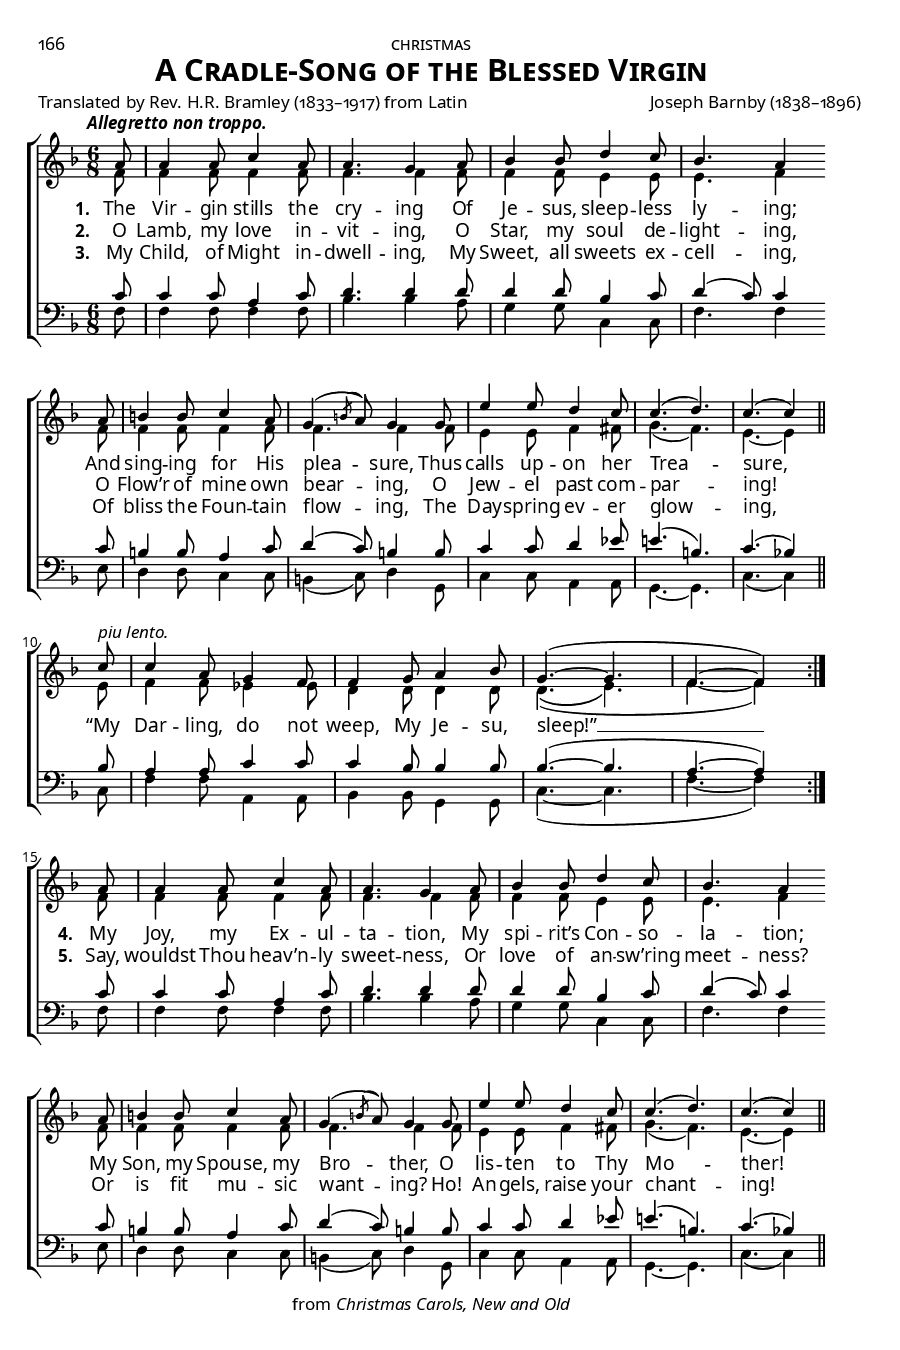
\version "2.14.2"
\include "util.ly"
\header {
  title = \markup{\override #'(font-name . "Garamond Premier Pro Semibold"){ \abs-fontsize #15 \smallCapsOldStyle"A Cradle-Song of the Blessed Virgin"}}
  poet = \markup\oldStyleNum"Translated by Rev. H.R. Bramley (1833–1917) from Latin"
  composer = \markup\oldStyleNum"Joseph Barnby (1838–1896)"
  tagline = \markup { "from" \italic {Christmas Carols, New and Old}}
}
\paper {
  %print-all-headers = ##f
  paper-height = 9\in
  paper-width = 6\in
  indent = 0\in
  %system-system-spacing = #'((basic-distance . 10) (padding . 0))
  system-system-spacing =
    #'((basic-distance . 0)
       (minimum-distance . 0)
       (padding . -5)
       (stretchability . 100))
  ragged-last-bottom = ##f
  ragged-bottom = ##f
  two-sided = ##t
  inner-margin = 0.5\in
  outer-margin = 0.25\in
  top-margin = 0.25\in
  bottom-margin = 0.25\in
  first-page-number = #166
  print-first-page-number = ##t
  headerLine = \markup{\override #'(font-name . "Garamond Premier Pro") \smallCapsOldStyle"christmas"}
  oddHeaderMarkup = \markup\fill-line{
     \override #'(font-name . "Garamond Premier Pro")\abs-fontsize #8.5
     \combine 
        \fill-line{"" \on-the-fly #print-page-number-check-first
        \oldStylePageNum""
        }
        \fill-line{\headerLine}
  }
  evenHeaderMarkup = \markup {
     \override #'(font-name . "Garamond Premier Pro")\abs-fontsize #8.5
     \combine
        \on-the-fly #print-page-number-check-first
        \oldStylePageNum""
        \fill-line{\headerLine}
  }
}
#(set-global-staff-size 15) \paper{ #(define fonts (make-pango-font-tree "GoudyOlSt BT" "Garamond Premier Pro" "Garamond Premier Pro" (/ 15 20))) }
global = {
  \key f \major
  \time 6/8
  \autoBeamOff
}

sopMusic = \relative c' {
  \tempo \markup\italic"Allegretto non troppo."
  \partial 8 a'8 |
  a4 a8 c4 a8 |
  a4. g4 a8 |
  bes4 bes8 d4 c8 |
  
  bes4. a4 \bar""\break a8 |
  b4 b8 c4 a8 |
  g4( \acciaccatura b8 a8) g4 g8 |
  
  e'4 e8 d4 c8 |
  c4.( d) |
  \partial 8*5 c( c4) \bar "||" \break
  \partial 8 c8^\markup\italic"piu lento." |
  
  c4 a8 g4 f8 |
  f4 g8 a4 bes8 |
  g4.(~ g |
  \partial 8*5 f~ f4) \bar ":|" \break
  
  
  
  \partial 8 a8 |
  a4 a8 c4 a8 |
  a4. g4 a8 |
  bes4 bes8 d4 c8 |
  
  bes4. a4 \bar"" \break a8 |
  b4 b8 c4 a8 |
  g4( \acciaccatura b8 a8) g4 g8 |
  
  e'4 e8 d4 c8 |
  c4.( d) |
  \partial 8*5 c( c4) \bar "||" \break
}
sopWords = \lyricmode {
  
}

altoMusic = \relative c' {
  f8 |
  f4 f8 f4 f8 |
  f4. f4 f8 |
  f4 f8 e4 e8 |
  
  e4. f4 f8 |
  f4 f8 f4 f8 |
  f4. f4 f8 |
  
  e4 e8 f4 fis8 g4.( f) |
  e~ e4 e8 |
  
  f4 f8 ees4 ees8 |
  d4 d8 d4 d8 |
  d4.(\( e\) |
  f~ f4)
  
  
  
  f8 |
  f4 f8 f4 f8 |
  f4. f4 f8 |
  f4 f8 e4 e8 |
  
  e4. f4 f8 |
  f4 f8 f4 f8 |
  f4. f4 f8 |
  
  e4 e8 f4 fis8 g4.( f) |
  e~ e4
}
altoWords = \lyricmode {
  \dropLyricsIX
  \set stanza = #"1. "
  The Vir -- gin stills the cry -- ing
  Of Je -- sus, sleep -- less ly -- ing;
  And sing -- ing for His plea -- sure,
  Thus calls up -- on her Trea -- sure,
  “My Dar -- ling, do not weep, My Je -- su, sleep!” __
  
  
  
  \set stanza = #"4. "
  My Joy, my Ex -- ul -- ta -- tion,
  My spi -- rit’s Con -- so -- la -- tion;
  My Son, my Spouse, my Bro -- ther,
  O lis -- ten to Thy Mo -- ther!
}
altoWordsII = \lyricmode {
  \dropLyricsIX
%\markup\italic
  \set stanza = #"2. "
  O Lamb, my love in -- vit -- ing,
  O Star, my soul de -- light -- ing,
  O Flow’r of mine own bear -- ing,
  O Jew -- el past com -- par -- ing!
  
  \repeat unfold 10{\skip1}
  
  \set stanza = #"5. "
  Say, wouldst Thou heav’n -- ly sweet -- ness,
  Or love of an -- sw’ring meet -- ness?
  Or is fit mu -- sic want -- ing?
  Ho! An -- gels, raise your chant -- ing!
}
altoWordsIII = \lyricmode {
  \dropLyricsIX
  \set stanza = #"3. "
  My Child, of Might in -- dwell -- ing,
  My Sweet, all sweets ex -- cell -- ing,
  Of bliss the Foun -- tain flow -- ing,
  The Day -- spring ev -- er glow -- ing,
}
altoWordsIV = \lyricmode {
}
altoWordsV = \lyricmode {
}
altoWordsVI = \lyricmode {
  \set stanza = #"6. "
  \set ignoreMelismata = ##t
}
tenorMusic = \relative c' {
  c8 |
  c4 c8 a4 c8 |
  d4. d4 d8 |
  d4 d8 bes4 c8 |
  
  d4( c8) c4 c8 |
  b4 b8 a4 c8 |
  d4( c8) b4 b8 |
  
  c4 c8 d4 ees8 |
  e!4.( b) |
  c( bes!4) bes8 |
  
  a4 a8 c4 c8 |
  c4 bes8 bes4 bes8 |
  bes4.(~ bes |
  a~ a4) 
  
  
  
  c8 |
  c4 c8 a4 c8 |
  d4. d4 d8 |
  d4 d8 bes4 c8 |
  
  d4( c8) c4 c8 |
  b4 b8 a4 c8 |
  d4( c8) b4 b8 |
  
  c4 c8 d4 ees8 |
  e!4.( b) |
  c( bes!4) 
}
tenorWords = \lyricmode {

}

bassMusic = \relative c {
  f8 |
  f4 f8 f4 f8 |
  bes4. bes4 a8 |
  g4 g8 c,4 c8 |
  
  f4. f4 e8 |
  d4 d8 c4 c8 |
  b4( c8) d4 g,8 |
  
  c4 c8 a4 a8 |
  g4.~ g |
  c( c4) c8 |
  
  f4 f8 a,4 a8 |
  bes4 bes8 g4 g8 |
  c4.(~ c |
  f~ f4) 
  
  
  
  f8 |
  f4 f8 f4 f8 |
  bes4. bes4 a8 |
  g4 g8 c,4 c8 |
  
  f4. f4 e8 |
  d4 d8 c4 c8 |
  b4( c8) d4 g,8 |
  
  c4 c8 a4 a8 |
  g4.~ g |
  c( c4)
}
bassWords = \lyricmode {

}

pianoRH = \relative c' {
  
}
pianoLH = \relative c' {
  
}

\score {
  <<
   \new ChoirStaff <<
%    \new Lyrics = sopranos \with { \override VerticalAxisGroup #'nonstaff-relatedstaff-spacing = #'((basic-distance . 1)) }
    \new Staff = women <<
      \new Voice = "sopranos" { \voiceOne << \global \sopMusic >> }
      \new Voice = "altos" { \voiceTwo << \global \altoMusic >> }
    >>
    \new Lyrics \with { alignAboveContext = #"women" \override VerticalAxisGroup #'nonstaff-relatedstaff-spacing = #'((basic-distance . 1))} \lyricsto "sopranos" \sopWords
     \new Lyrics = "altosVI"  \with { alignBelowContext = #"women" \override VerticalAxisGroup #'nonstaff-relatedstaff-spacing = #'((basic-distance . 1))} \lyricsto "sopranos" \altoWordsVI
    \new Lyrics = "altosV"  \with { alignBelowContext = #"women" \override VerticalAxisGroup #'nonstaff-relatedstaff-spacing = #'((basic-distance . 1))} \lyricsto "sopranos" \altoWordsV
    \new Lyrics = "altosIV"  \with { alignBelowContext = #"women" \override VerticalAxisGroup #'nonstaff-relatedstaff-spacing = #'((basic-distance . 1))} \lyricsto "sopranos" \altoWordsIV
    \new Lyrics = "altosIII"  \with { alignBelowContext = #"women" \override VerticalAxisGroup #'nonstaff-relatedstaff-spacing = #'((basic-distance . 1))} \lyricsto "sopranos" \altoWordsIII
    \new Lyrics = "altosII"  \with { alignBelowContext = #"women" \override VerticalAxisGroup #'nonstaff-relatedstaff-spacing = #'((basic-distance . 1))} \lyricsto "sopranos" \altoWordsII
    \new Lyrics = "altos"  \with { alignBelowContext = #"women" \override VerticalAxisGroup #'nonstaff-relatedstaff-spacing = #'((padding . -0.5)) } \lyricsto "sopranos" \altoWords
   \new Staff = men <<
      \clef bass
      \new Voice = "tenors" { \voiceOne << \global \tenorMusic >> }
      \new Voice = "basses" { \voiceTwo << \global \bassMusic >> }
    >>
    \new Lyrics \with { alignAboveContext = #"men" \override VerticalAxisGroup #'nonstaff-relatedstaff-spacing = #'((basic-distance . 1)) } \lyricsto "tenors" \tenorWords
    \new Lyrics \with { alignBelowContext = #"men" \override VerticalAxisGroup #'nonstaff-relatedstaff-spacing = #'((basic-distance . 1)) } \lyricsto "basses" \bassWords
  >>
%    \new PianoStaff << \new Staff { \new Voice { \pianoRH } } \new Staff { \clef "bass" \pianoLH } >>
  >>
  \layout {
    \context {
      \Score
      %\override SpacingSpanner #'base-shortest-duration = #(ly:make-moment 1 8)
      %\override SpacingSpanner #'common-shortest-duration = #(ly:make-moment 1 4)
    }
    \context {
      % Remove all empty staves
      % \Staff \RemoveEmptyStaves \override VerticalAxisGroup #'remove-first = ##t
    }
  }
  \midi {
    \tempo 4 = 90
    \set Staff.midiInstrument = "flute"
  
    \context {
      \Voice
      \remove "Dynamic_performer"
    }
  }
}
